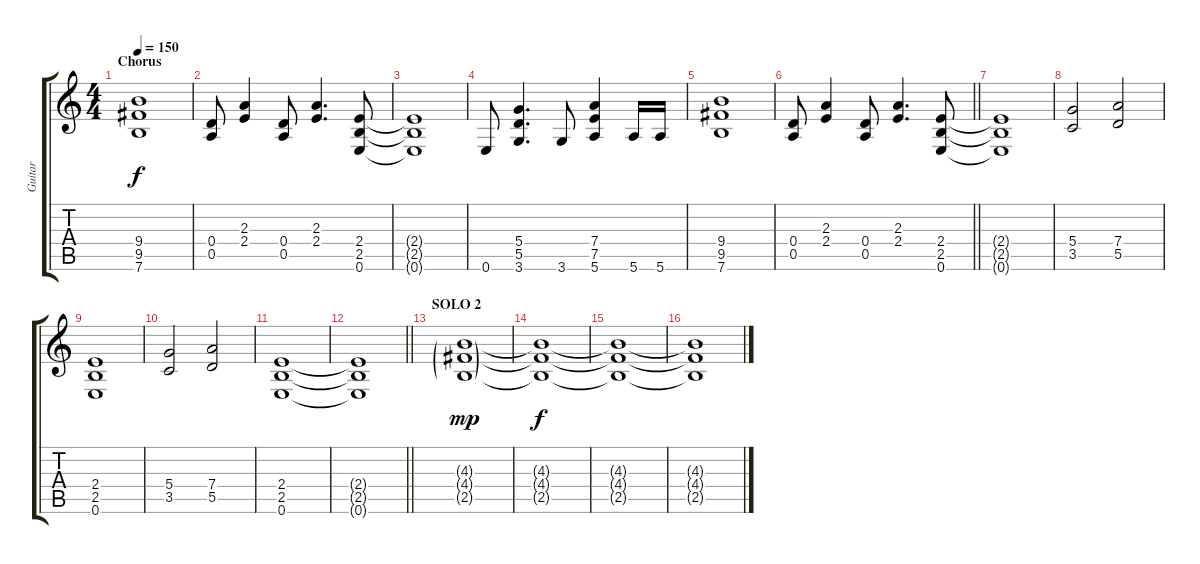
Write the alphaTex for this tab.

\track ("Guitar" "Guitar") {instrument overdrivenguitar}
\staff {score tabs}
\tuning (E4 B3 G3 D3 A2 E2) {hide}
\ts (4 4)
\section ("" "Chorus")
\tempo 150
\clef g2
\ks c
(9.4 9.5 7.6).1{dy f} |
(0.4 0.5).8 (2.3 2.4).4 (0.4 0.5).8 (2.3 2.4).4{d} (2.4 2.5 0.6).8 |
(2.4{t} 2.5{t} 0.6{t}).1 |
0.6.8 (5.4 5.5 3.6).4{d} 3.6.8 (7.4 7.5 5.6).4 5.6.16 5.6.16 |
(9.4 9.5 7.6).1 |
\barLineRight lightlight
(0.4 0.5).8 (2.3 2.4).4 (0.4 0.5).8 (2.3 2.4).4{d} (2.4 2.5 0.6).8 |
(2.4{t} 2.5{t} 0.6{t}).1 |
(5.4 3.5).2 (7.4 5.5).2 |
(2.4 2.5 0.6).1 |
(5.4 3.5).2 (7.4 5.5).2 |
(2.4 2.5 0.6).1 |
\barLineRight lightlight
(2.4{t} 2.5{t} 0.6{t}).1 |
\section ("" "SOLO 2")
(4.3{g} 4.4{g} 2.5{g}).1{dy mp} |
(4.3{t} 4.4{t} 2.5{t}).1{dy f} |
(4.3{t} 4.4{t} 2.5{t}).1 |
(4.3{t} 4.4{t} 2.5{t}).1
